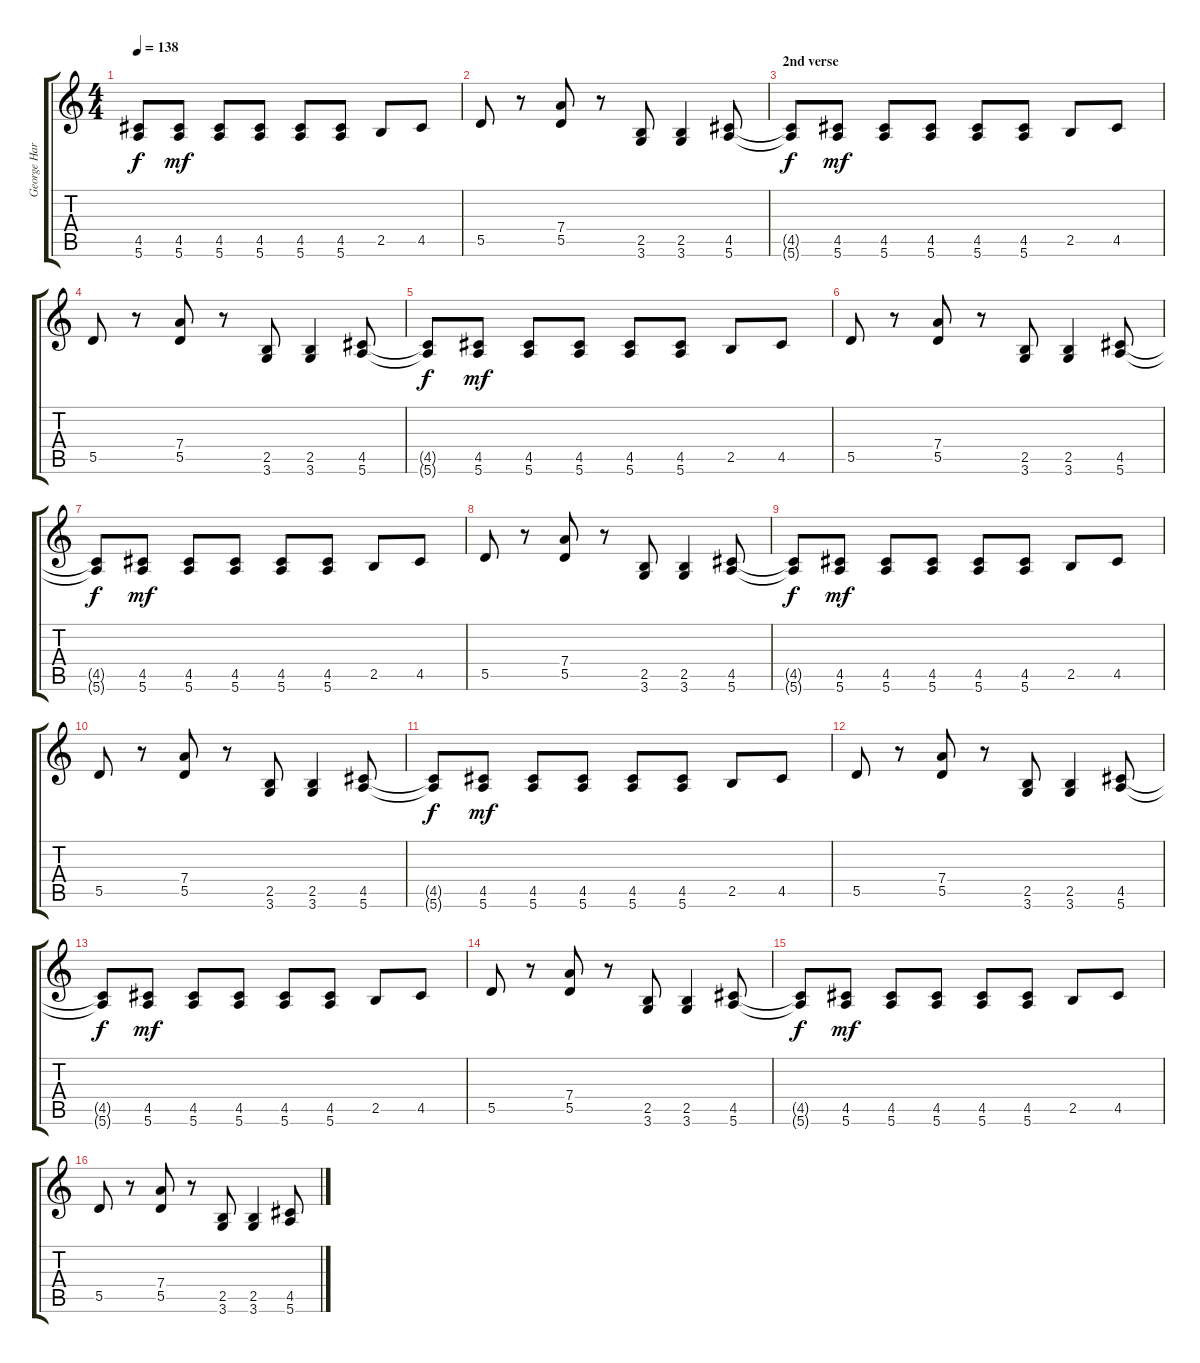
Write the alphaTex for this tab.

\track ("George Harrison" "George Har") {instrument electricguitarclean}
\staff {score tabs}
\tuning (E4 B3 G3 D3 A2 E2) {hide}
\ts (4 4)
\tempo 138
\clef g2
\ks c
(4.5{t} 5.6{t}).8{dy f} (4.5 5.6).8{dy mf} (4.5 5.6).8 (4.5 5.6).8 (4.5 5.6).8 (4.5 5.6).8 2.5.8 4.5.8 |
5.5.8 r.8 (7.4 5.5).8 r.8 (2.5 3.6).8 (2.5 3.6).4 (4.5 5.6).8 |
\section ("" "2nd verse")
(4.5{t} 5.6{t}).8{dy f} (4.5 5.6).8{dy mf} (4.5 5.6).8 (4.5 5.6).8 (4.5 5.6).8 (4.5 5.6).8 2.5.8 4.5.8 |
5.5.8 r.8 (7.4 5.5).8 r.8 (2.5 3.6).8 (2.5 3.6).4 (4.5 5.6).8 |
(4.5{t} 5.6{t}).8{dy f} (4.5 5.6).8{dy mf} (4.5 5.6).8 (4.5 5.6).8 (4.5 5.6).8 (4.5 5.6).8 2.5.8 4.5.8 |
5.5.8 r.8 (7.4 5.5).8 r.8 (2.5 3.6).8 (2.5 3.6).4 (4.5 5.6).8 |
(4.5{t} 5.6{t}).8{dy f} (4.5 5.6).8{dy mf} (4.5 5.6).8 (4.5 5.6).8 (4.5 5.6).8 (4.5 5.6).8 2.5.8 4.5.8 |
5.5.8 r.8 (7.4 5.5).8 r.8 (2.5 3.6).8 (2.5 3.6).4 (4.5 5.6).8 |
(4.5{t} 5.6{t}).8{dy f} (4.5 5.6).8{dy mf} (4.5 5.6).8 (4.5 5.6).8 (4.5 5.6).8 (4.5 5.6).8 2.5.8 4.5.8 |
5.5.8 r.8 (7.4 5.5).8 r.8 (2.5 3.6).8 (2.5 3.6).4 (4.5 5.6).8 |
(4.5{t} 5.6{t}).8{dy f} (4.5 5.6).8{dy mf} (4.5 5.6).8 (4.5 5.6).8 (4.5 5.6).8 (4.5 5.6).8 2.5.8 4.5.8 |
5.5.8 r.8 (7.4 5.5).8 r.8 (2.5 3.6).8 (2.5 3.6).4 (4.5 5.6).8 |
(4.5{t} 5.6{t}).8{dy f} (4.5 5.6).8{dy mf} (4.5 5.6).8 (4.5 5.6).8 (4.5 5.6).8 (4.5 5.6).8 2.5.8 4.5.8 |
5.5.8 r.8 (7.4 5.5).8 r.8 (2.5 3.6).8 (2.5 3.6).4 (4.5 5.6).8 |
(4.5{t} 5.6{t}).8{dy f} (4.5 5.6).8{dy mf} (4.5 5.6).8 (4.5 5.6).8 (4.5 5.6).8 (4.5 5.6).8 2.5.8 4.5.8 |
5.5.8 r.8 (7.4 5.5).8 r.8 (2.5 3.6).8 (2.5 3.6).4 (4.5 5.6).8
